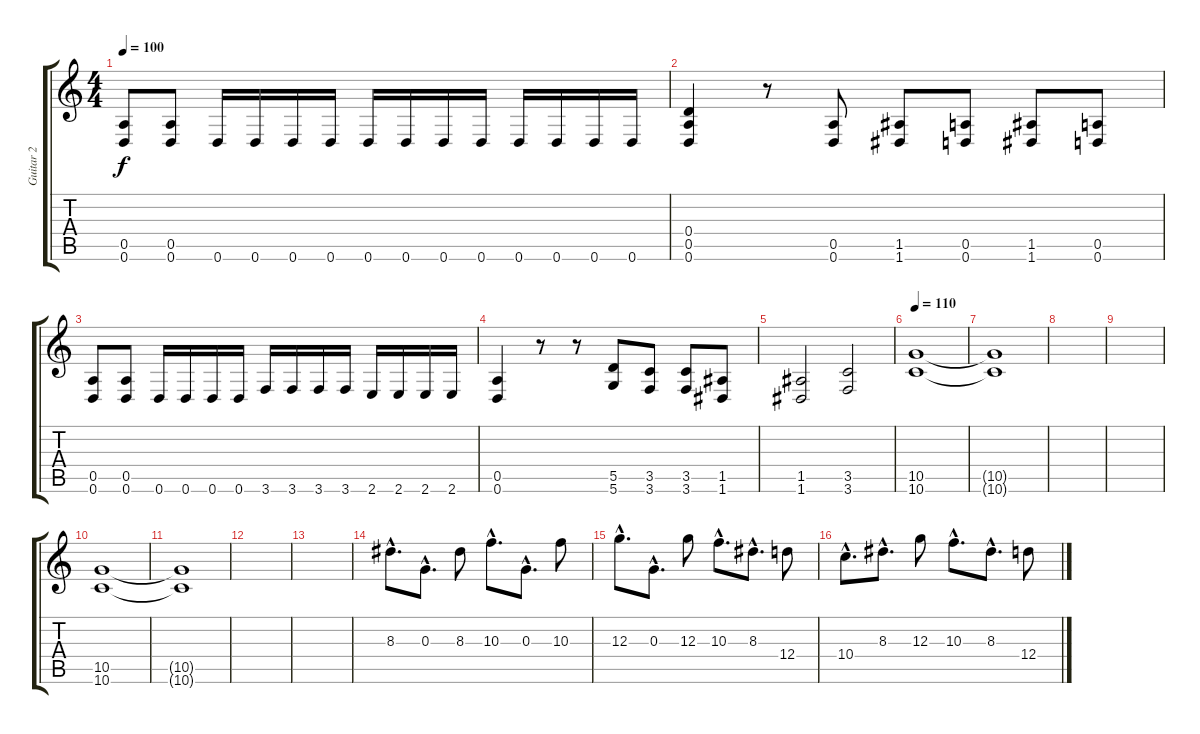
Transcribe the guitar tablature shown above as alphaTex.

\track ("Guitar 2" "Guitar 2") {instrument overdrivenguitar}
\staff {score tabs}
\tuning (E4 B3 G3 D3 A2 D2) {hide}
\ts (4 4)
\tempo 100
\clef g2
\ks c
(0.5 0.6).8{dy f} (0.5 0.6).8 0.6.16 0.6.16 0.6.16 0.6.16 0.6.16 0.6.16 0.6.16 0.6.16 0.6.16 0.6.16 0.6.16 0.6.16 |
(0.4 0.5 0.6).4 r.8 (0.5 0.6).8 (1.5 1.6).8 (0.5 0.6).8 (1.5 1.6).8 (0.5 0.6).8 |
(0.5 0.6).8 (0.5 0.6).8 0.6.16 0.6.16 0.6.16 0.6.16 3.6.16 3.6.16 3.6.16 3.6.16 2.6.16 2.6.16 2.6.16 2.6.16 |
(0.5 0.6).4 r.8 r.8 (5.5 5.6).8 (3.5 3.6).8 (3.5 3.6).8 (1.5 1.6).8 |
(1.5 1.6).2 (3.5 3.6).2 |
\tempo 110
(10.5 10.6).1 |
(10.5{t} 10.6{t}).1 |
|
|
(10.5 10.6).1 |
(10.5{t} 10.6{t}).1 |
|
|
8.3{hac}.8{d} 0.3{hac}.8{d} 8.3.8 10.3{hac}.8{d} 0.3{hac}.8{d} 10.3.8 |
12.3{hac}.8{d} 0.3{hac}.8{d} 12.3.8 10.3{hac}.8{d} 8.3{hac}.8{d} 12.4.8 |
10.4{hac}.8{d} 8.3{hac}.8{d} 12.3.8 10.3{hac}.8{d} 8.3{hac}.8{d} 12.4.8
